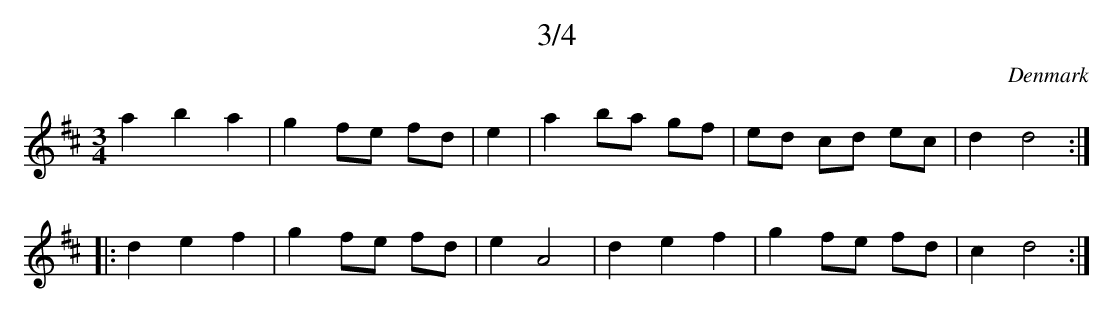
X:1
T:3/4
M:3/4
O:Denmark
K:D
a2 b2 a2|g2 fe fd|e2 +A4e4+|\
a2 ba gf|ed cd ec|d2 d4 :|
|:d2 e2 f2|g2 fe fd|e2 A4|\
d2 e2 f2|g2 fe fd|c2 d4:|
